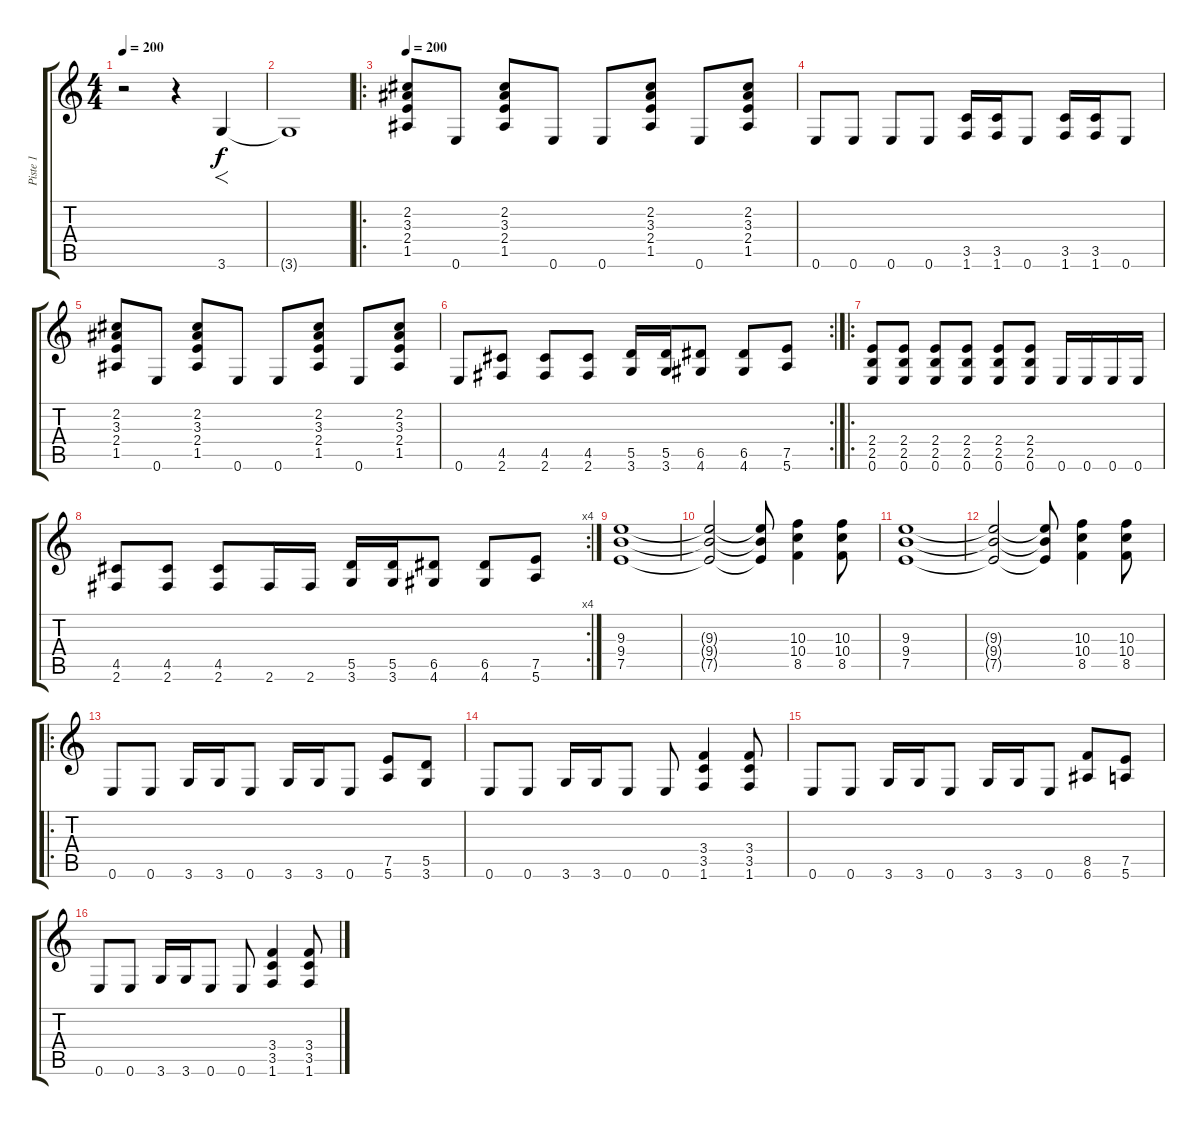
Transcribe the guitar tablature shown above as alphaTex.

\track ("Piste 1" "Piste 1") {instrument distortionguitar}
\staff {score tabs}
\tuning (E4 B3 G3 D3 A2 E2) {hide}
\ts (4 4)
\tempo 200
\clef g2
\ks c
r.2{dy mp} r.4 3.6.4{f dy f} |
3.6{t}.1 |
\ro
\tempo 200
(2.2 3.3 2.4 1.5).8{instrument distortionguitar} 0.6.8 (2.2 3.3 2.4 1.5).8 0.6.8 0.6.8 (2.2 3.3 2.4 1.5).8 0.6.8 (2.2 3.3 2.4 1.5).8 |
0.6.8 0.6.8 0.6.8 0.6.8 (3.5 1.6).16 (3.5 1.6).16 0.6.8 (3.5 1.6).16 (3.5 1.6).16 0.6.8 |
(2.2 3.3 2.4 1.5).8 0.6.8 (2.2 3.3 2.4 1.5).8 0.6.8 0.6.8 (2.2 3.3 2.4 1.5).8 0.6.8 (2.2 3.3 2.4 1.5).8 |
\rc 2
0.6.8 (4.5 2.6).8 (4.5 2.6).8 (4.5 2.6).8 (5.5 3.6).16 (5.5 3.6).16 (6.5 4.6).8 (6.5 4.6).8 (7.5 5.6).8 |
\ro
(2.4 2.5 0.6).8 (2.4 2.5 0.6).8 (2.4 2.5 0.6).8 (2.4 2.5 0.6).8 (2.4 2.5 0.6).8 (2.4 2.5 0.6).8 0.6.16 0.6.16 0.6.16 0.6.16 |
\rc 4
(4.5 2.6).8 (4.5 2.6).8 (4.5 2.6).8 2.6.16 2.6.16 (5.5 3.6).16 (5.5 3.6).16 (6.5 4.6).8 (6.5 4.6).8 (7.5 5.6).8 |
(9.3 9.4 7.5).1 |
(9.3{t} 9.4{t} 7.5{t}).2 (9.3{t} 9.4{t} 7.5{t}).8 (10.3 10.4 8.5).4 (10.3 10.4 8.5).8 |
(9.3 9.4 7.5).1 |
(9.3{t} 9.4{t} 7.5{t}).2 (9.3{t} 9.4{t} 7.5{t}).8 (10.3 10.4 8.5).4 (10.3 10.4 8.5).8 |
\ro
0.6.8 0.6.8 3.6.16 3.6.16 0.6.8 3.6.16 3.6.16 0.6.8 (7.5 5.6).8 (5.5 3.6).8 |
0.6.8 0.6.8 3.6.16 3.6.16 0.6.8 0.6.8 (3.4 3.5 1.6).4 (3.4 3.5 1.6).8 |
0.6.8 0.6.8 3.6.16 3.6.16 0.6.8 3.6.16 3.6.16 0.6.8 (8.5 6.6).8 (7.5 5.6).8 |
0.6.8 0.6.8 3.6.16 3.6.16 0.6.8 0.6.8 (3.4 3.5 1.6).4 (3.4 3.5 1.6).8
